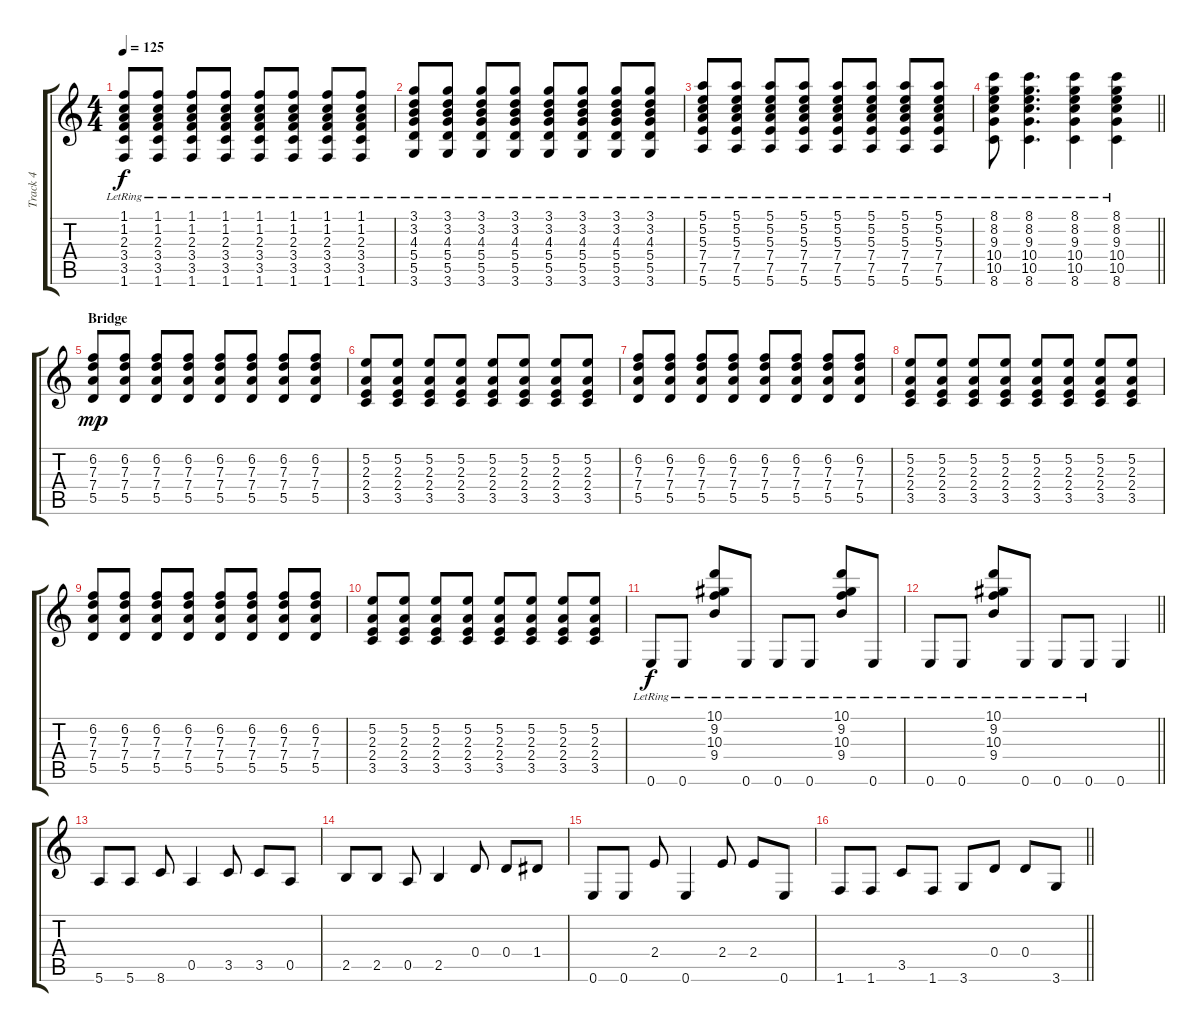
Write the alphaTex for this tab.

\track ("Track 4" "Track 4") {instrument acousticguitarnylon}
\staff {score tabs}
\tuning (E4 B3 G3 D3 A2 E2) {hide}
\ts (4 4)
\tempo 125
\clef g2
\ks c
(1.1{lr} 1.2{lr} 2.3{lr} 3.4{lr} 3.5{lr} 1.6{lr}).8{dy f} (1.1{lr} 1.2{lr} 2.3{lr} 3.4{lr} 3.5{lr} 1.6{lr}).8 (1.1{lr} 1.2{lr} 2.3{lr} 3.4{lr} 3.5{lr} 1.6{lr}).8 (1.1{lr} 1.2{lr} 2.3{lr} 3.4{lr} 3.5{lr} 1.6{lr}).8 (1.1{lr} 1.2{lr} 2.3{lr} 3.4{lr} 3.5{lr} 1.6{lr}).8 (1.1{lr} 1.2{lr} 2.3{lr} 3.4{lr} 3.5{lr} 1.6{lr}).8 (1.1{lr} 1.2{lr} 2.3{lr} 3.4{lr} 3.5{lr} 1.6{lr}).8 (1.1{lr} 1.2{lr} 2.3{lr} 3.4{lr} 3.5{lr} 1.6{lr}).8 |
(3.1{lr} 3.2{lr} 4.3{lr} 5.4{lr} 5.5{lr} 3.6{lr}).8 (3.1{lr} 3.2{lr} 4.3{lr} 5.4{lr} 5.5{lr} 3.6{lr}).8 (3.1{lr} 3.2{lr} 4.3{lr} 5.4{lr} 5.5{lr} 3.6{lr}).8 (3.1{lr} 3.2{lr} 4.3{lr} 5.4{lr} 5.5{lr} 3.6{lr}).8 (3.1{lr} 3.2{lr} 4.3{lr} 5.4{lr} 5.5{lr} 3.6{lr}).8 (3.1{lr} 3.2{lr} 4.3{lr} 5.4{lr} 5.5{lr} 3.6{lr}).8 (3.1{lr} 3.2{lr} 4.3{lr} 5.4{lr} 5.5{lr} 3.6{lr}).8 (3.1{lr} 3.2{lr} 4.3{lr} 5.4{lr} 5.5{lr} 3.6{lr}).8 |
(5.1{lr} 5.2{lr} 5.3{lr} 7.4{lr} 7.5{lr} 5.6{lr}).8 (5.1{lr} 5.2{lr} 5.3{lr} 7.4{lr} 7.5{lr} 5.6{lr}).8 (5.1{lr} 5.2{lr} 5.3{lr} 7.4{lr} 7.5{lr} 5.6{lr}).8 (5.1{lr} 5.2{lr} 5.3{lr} 7.4{lr} 7.5{lr} 5.6{lr}).8 (5.1{lr} 5.2{lr} 5.3{lr} 7.4{lr} 7.5{lr} 5.6{lr}).8 (5.1{lr} 5.2{lr} 5.3{lr} 7.4{lr} 7.5{lr} 5.6{lr}).8 (5.1{lr} 5.2{lr} 5.3{lr} 7.4{lr} 7.5{lr} 5.6{lr}).8 (5.1{lr} 5.2{lr} 5.3{lr} 7.4{lr} 7.5{lr} 5.6{lr}).8 |
\barLineRight lightlight
(8.1{lr} 8.2{lr} 9.3{lr} 10.4{lr} 10.5{lr} 8.6{lr}).8 (8.1{lr} 8.2{lr} 9.3{lr} 10.4{lr} 10.5{lr} 8.6{lr}).4{d} (8.1{lr} 8.2{lr} 9.3{lr} 10.4{lr} 10.5{lr} 8.6{lr}).4 (8.1{lr} 8.2{lr} 9.3{lr} 10.4{lr} 10.5{lr} 8.6{lr}).4 |
\section ("" "Bridge")
(6.2 7.3 7.4 5.5).8{dy mp} (6.2 7.3 7.4 5.5).8 (6.2 7.3 7.4 5.5).8 (6.2 7.3 7.4 5.5).8 (6.2 7.3 7.4 5.5).8 (6.2 7.3 7.4 5.5).8 (6.2 7.3 7.4 5.5).8 (6.2 7.3 7.4 5.5).8 |
(5.2 2.3 2.4 3.5).8 (5.2 2.3 2.4 3.5).8 (5.2 2.3 2.4 3.5).8 (5.2 2.3 2.4 3.5).8 (5.2 2.3 2.4 3.5).8 (5.2 2.3 2.4 3.5).8 (5.2 2.3 2.4 3.5).8 (5.2 2.3 2.4 3.5).8 |
(6.2 7.3 7.4 5.5).8 (6.2 7.3 7.4 5.5).8 (6.2 7.3 7.4 5.5).8 (6.2 7.3 7.4 5.5).8 (6.2 7.3 7.4 5.5).8 (6.2 7.3 7.4 5.5).8 (6.2 7.3 7.4 5.5).8 (6.2 7.3 7.4 5.5).8 |
(5.2 2.3 2.4 3.5).8 (5.2 2.3 2.4 3.5).8 (5.2 2.3 2.4 3.5).8 (5.2 2.3 2.4 3.5).8 (5.2 2.3 2.4 3.5).8 (5.2 2.3 2.4 3.5).8 (5.2 2.3 2.4 3.5).8 (5.2 2.3 2.4 3.5).8 |
(6.2 7.3 7.4 5.5).8 (6.2 7.3 7.4 5.5).8 (6.2 7.3 7.4 5.5).8 (6.2 7.3 7.4 5.5).8 (6.2 7.3 7.4 5.5).8 (6.2 7.3 7.4 5.5).8 (6.2 7.3 7.4 5.5).8 (6.2 7.3 7.4 5.5).8 |
(5.2 2.3 2.4 3.5).8 (5.2 2.3 2.4 3.5).8 (5.2 2.3 2.4 3.5).8 (5.2 2.3 2.4 3.5).8 (5.2 2.3 2.4 3.5).8 (5.2 2.3 2.4 3.5).8 (5.2 2.3 2.4 3.5).8 (5.2 2.3 2.4 3.5).8 |
0.6{lr}.8{dy f} 0.6{lr}.8 (10.1{lr} 9.2{lr} 10.3{lr} 9.4{lr}).8 0.6{lr}.8 0.6{lr}.8 0.6{lr}.8 (10.1{lr} 9.2{lr} 10.3{lr} 9.4{lr}).8 0.6{lr}.8 |
\barLineRight lightlight
0.6{lr}.8 0.6{lr}.8 (10.1{lr} 9.2{lr} 10.3{lr} 9.4{lr}).8 0.6{lr}.8 0.6{lr}.8 0.6{lr}.8 0.6.4 |
5.6.8 5.6.8 8.6.8 0.5.4 3.5.8 3.5.8 0.5.8 |
2.5.8 2.5.8 0.5.8 2.5.4 0.4.8 0.4.8 1.4.8 |
0.6.8 0.6.8 2.4.8 0.6.4 2.4.8 2.4.8 0.6.8 |
\barLineRight lightlight
1.6.8 1.6.8 3.5.8 1.6.8 3.6.8 0.4.8 0.4.8 3.6.8
